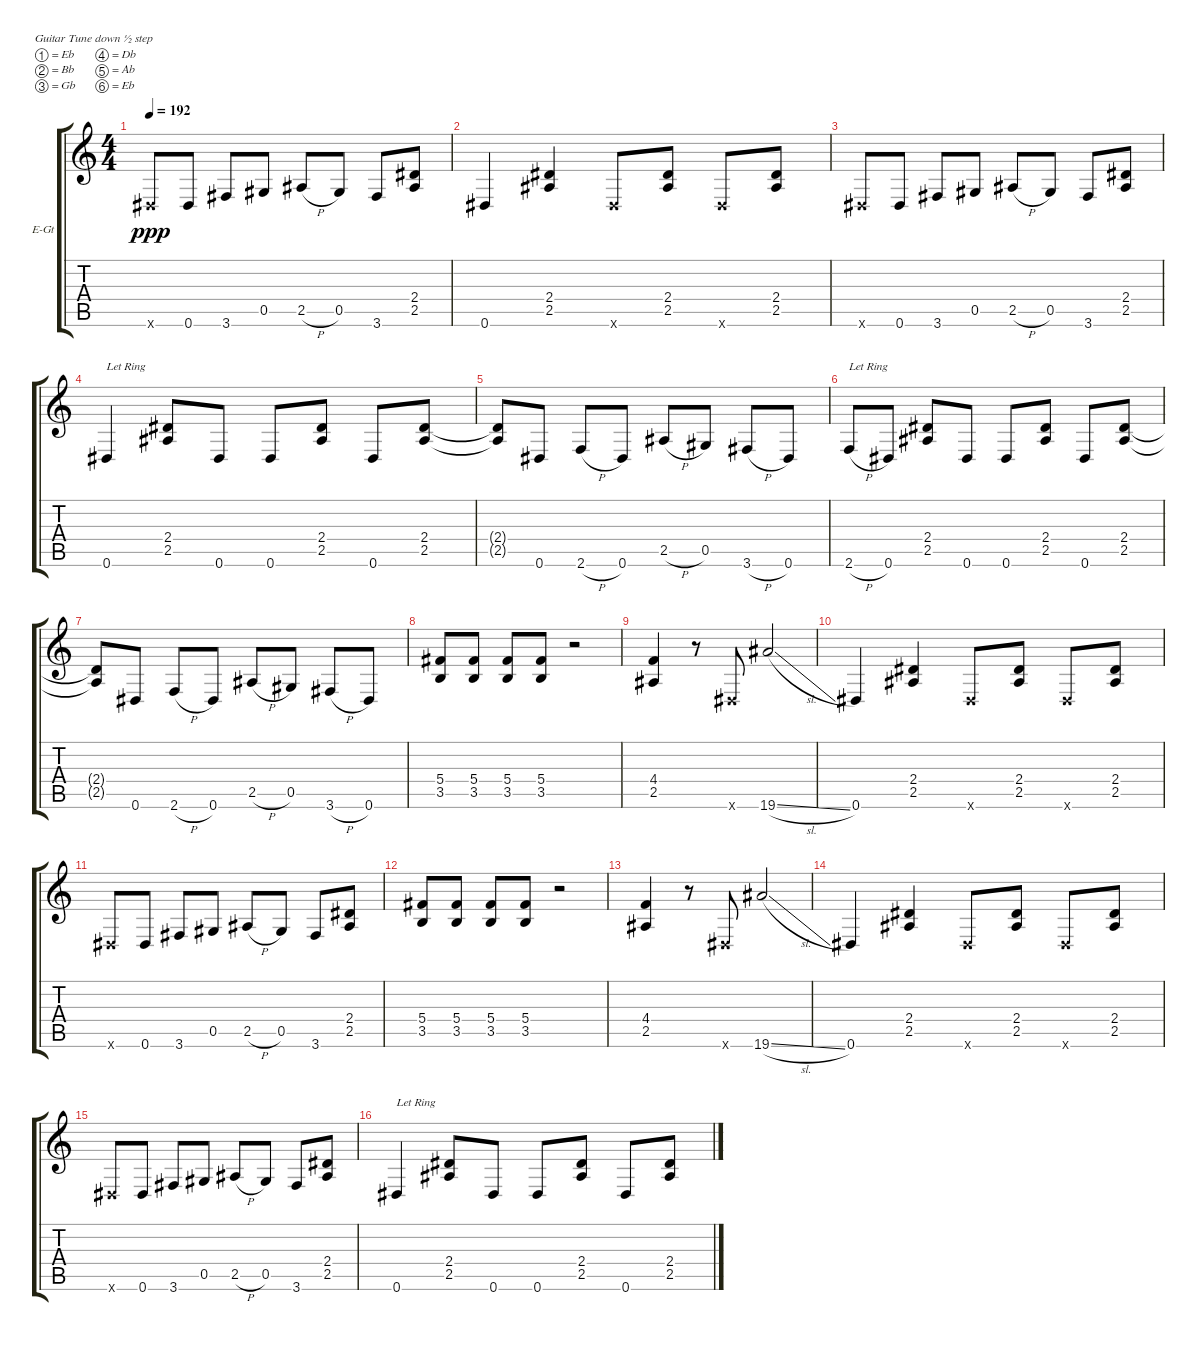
\bracketExtendMode groupsimilarinstruments
\firstSystemTrackNameOrientation horizontal
\otherSystemsTrackNameOrientation horizontal
\track ("Guitar 1" "E-Gt") {instrument acousticgrandpiano}
\staff {score tabs}
\tuning (Eb4 Bb3 Gb3 Db3 Ab2 Eb2)
\displaytranspose 12
\ts (4 4)
\tempo 192
\clef g2
\ks c
0.6{x}.8{dy ppp} 0.6.8 3.6.8 0.5.8 2.5{h}.8 0.5.8 3.6.8 (2.4 2.5).8 |
0.6.4 (2.4 2.5).4 0.6{x}.8 (2.4 2.5).8 0.6{x}.8 (2.4 2.5).8 |
0.6{x}.8 0.6.8 3.6.8 0.5.8 2.5{h}.8 0.5.8 3.6.8 (2.4 2.5).8 |
0.6.4{txt "Let Ring"} (2.4 2.5).8 0.6.8 0.6.8 (2.4 2.5).8 0.6.8 (2.4 2.5).8 |
(2.4{t} 2.5{t}).8 0.6.8 2.6{h}.8 0.6.8 2.5{h}.8 0.5.8 3.6{h}.8 0.6.8 |
2.6{h}.8{txt "Let Ring"} 0.6.8 (2.4 2.5).8 0.6.8 0.6.8 (2.4 2.5).8 0.6.8 (2.4 2.5).8 |
(2.4{t} 2.5{t}).8 0.6.8 2.6{h}.8 0.6.8 2.5{h}.8 0.5.8 3.6{h}.8 0.6.8 |
(5.4 3.5).8 (5.4 3.5).8 (5.4 3.5).8 (5.4 3.5).8 r.2 |
(4.4 2.5).4 r.8 0.6{x}.8 19.6{sl}.2 |
0.6.4 (2.4 2.5).4 0.6{x}.8 (2.4 2.5).8 0.6{x}.8 (2.4 2.5).8 |
0.6{x}.8 0.6.8 3.6.8 0.5.8 2.5{h}.8 0.5.8 3.6.8 (2.4 2.5).8 |
(5.4 3.5).8 (5.4 3.5).8 (5.4 3.5).8 (5.4 3.5).8 r.2 |
(4.4 2.5).4 r.8 0.6{x}.8 19.6{sl}.2 |
0.6.4 (2.4 2.5).4 0.6{x}.8 (2.4 2.5).8 0.6{x}.8 (2.4 2.5).8 |
0.6{x}.8 0.6.8 3.6.8 0.5.8 2.5{h}.8 0.5.8 3.6.8 (2.4 2.5).8 |
0.6.4{txt "Let Ring"} (2.4 2.5).8 0.6.8 0.6.8 (2.4 2.5).8 0.6.8 (2.4 2.5).8
